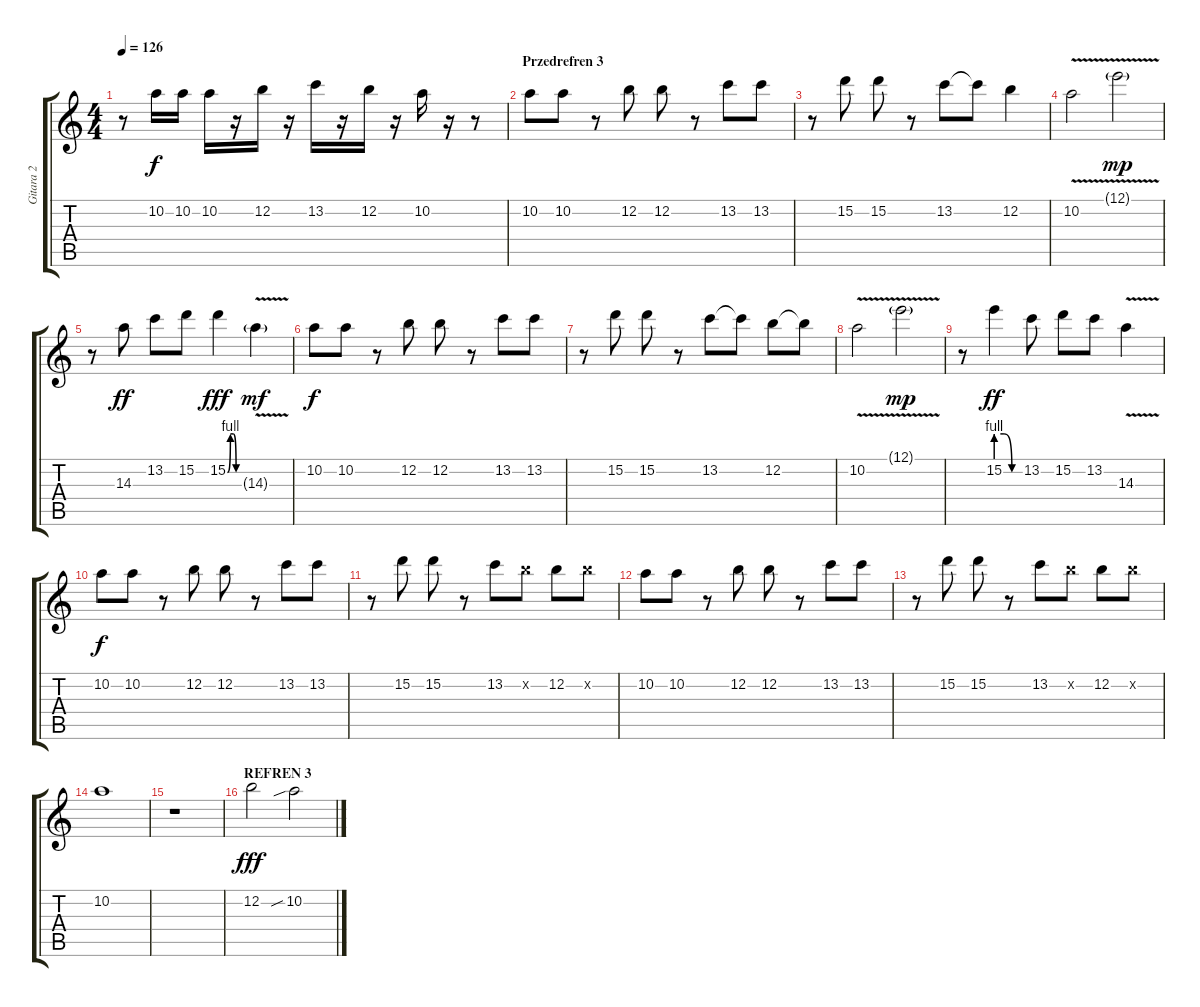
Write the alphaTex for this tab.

\track ("Gitara 2" "Gitara 2") {instrument electricguitarjazz}
\staff {score tabs}
\tuning (E4 B3 G3 D3 A2 E2) {hide}
\ts (4 4)
\tempo 126
\clef g2
\ks c
r.8{dy mp} 10.2.16{dy f} 10.2.16 10.2.16 r.16 12.2.16 r.16 13.2.16 r.16 12.2.16 r.16 10.2.16 r.16 r.8 |
\section ("" "Przedrefren 3")
10.2.8{volume 9 instrument electricguitarjazz} 10.2.8 r.8 12.2.8 12.2.8 r.8 13.2.8 13.2.8 |
r.8 15.2.8 15.2.8 r.8 13.2.8 13.2{t}.8 12.2.4 |
10.2{v}.2 12.1{v g}.2{dy mp} |
r.8 14.3.8{dy ff} 13.2.8 15.2.8 15.2{be (custom 0 0 15 4 30 4 45 0 60 0)}.4{dy fff} 14.3{v g}.4{dy mf} |
10.2.8{dy f} 10.2.8 r.8 12.2.8 12.2.8 r.8 13.2.8 13.2.8 |
r.8 15.2.8 15.2.8 r.8 13.2.8 13.2{t}.8 12.2.8 12.2{t}.8 |
10.2{v}.2 12.1{v g}.2{dy mp} |
r.8 15.2{be (custom 0 4 20 4 40 0 60 0)}.4{dy ff} 13.2.8 15.2.8 13.2.8 14.3{v}.4 |
10.2.8{dy f volume 9 instrument electricguitarjazz} 10.2.8 r.8 12.2.8 12.2.8 r.8 13.2.8 13.2.8 |
r.8 15.2.8 15.2.8 r.8 13.2.8 12.2{x}.8 12.2.8 12.2{x}.8 |
10.2.8 10.2.8 r.8 12.2.8 12.2.8 r.8 13.2.8 13.2.8 |
r.8 15.2.8 15.2.8 r.8 13.2.8 12.2{x}.8 12.2.8 12.2{x}.8 |
10.2.1 |
r.1 |
\section ("" "REFREN 3")
12.2.2{dy fff volume 9 instrument electricguitarclean} 10.2{sib}.2
